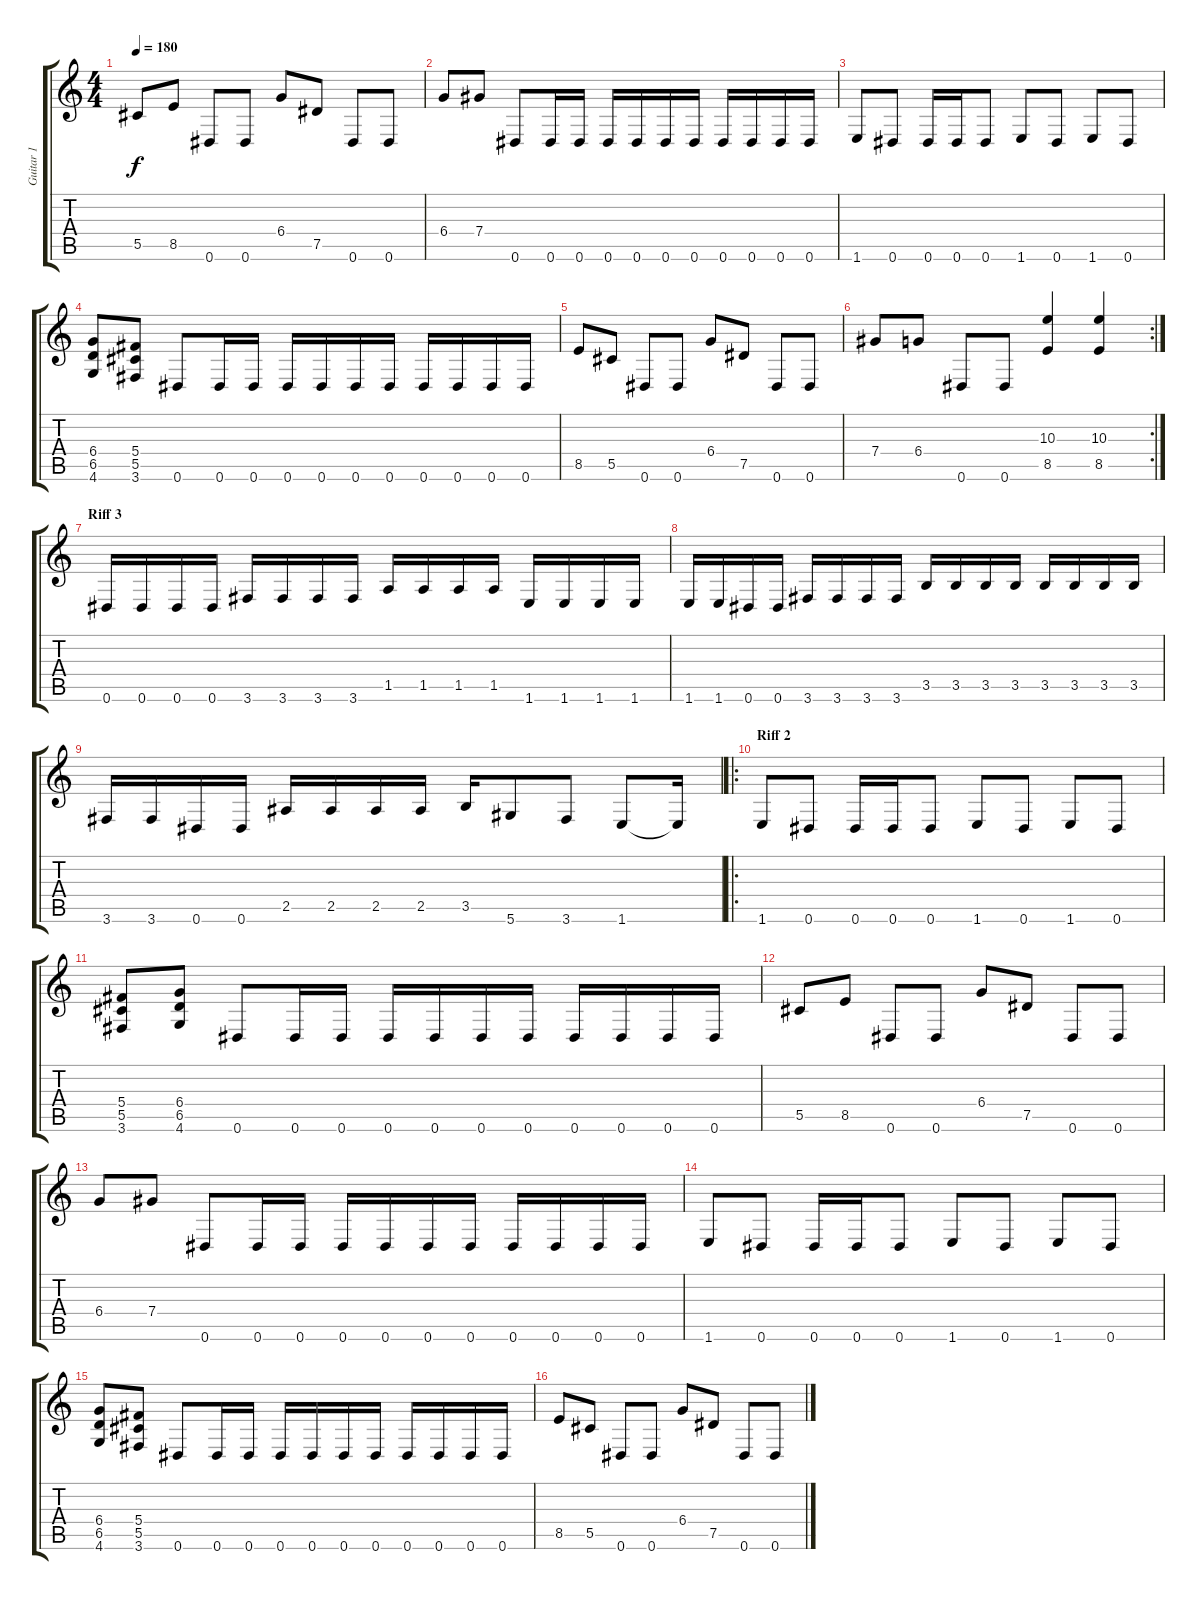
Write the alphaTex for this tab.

\track ("Guitar 1" "Guitar 1") {instrument overdrivenguitar}
\staff {score tabs}
\tuning (Eb4 Bb3 Gb3 Db3 Ab2 Eb2) {hide}
\ts (4 4)
\tempo 180
\clef g2
\ks c
5.5.8{dy f} 8.5.8 0.6.8 0.6.8 6.4.8 7.5.8 0.6.8 0.6.8 |
6.4.8 7.4.8 0.6.8 0.6.16 0.6.16 0.6.16 0.6.16 0.6.16 0.6.16 0.6.16 0.6.16 0.6.16 0.6.16 |
1.6.8 0.6.8 0.6.16 0.6.16 0.6.8 1.6.8 0.6.8 1.6.8 0.6.8 |
(6.4 6.5 4.6).8 (5.4 5.5 3.6).8 0.6.8 0.6.16 0.6.16 0.6.16 0.6.16 0.6.16 0.6.16 0.6.16 0.6.16 0.6.16 0.6.16 |
8.5.8 5.5.8 0.6.8 0.6.8 6.4.8 7.5.8 0.6.8 0.6.8 |
\rc 2
7.4.8 6.4.8 0.6.8 0.6.8 (10.3 8.5).4 (10.3 8.5).4 |
\section ("" "Riff 3")
0.6.16 0.6.16 0.6.16 0.6.16 3.6.16 3.6.16 3.6.16 3.6.16 1.5.16 1.5.16 1.5.16 1.5.16 1.6.16 1.6.16 1.6.16 1.6.16 |
1.6.16 1.6.16 0.6.16 0.6.16 3.6.16 3.6.16 3.6.16 3.6.16 3.5.16 3.5.16 3.5.16 3.5.16 3.5.16 3.5.16 3.5.16 3.5.16 |
3.6.16 3.6.16 0.6.16 0.6.16 2.5.16 2.5.16 2.5.16 2.5.16 3.5.16 5.6.8 3.6.8 1.6.8 1.6{t}.16 |
\ro
\section ("" "Riff 2")
1.6.8 0.6.8 0.6.16 0.6.16 0.6.8 1.6.8 0.6.8 1.6.8 0.6.8 |
(5.4 5.5 3.6).8 (6.4 6.5 4.6).8 0.6.8 0.6.16 0.6.16 0.6.16 0.6.16 0.6.16 0.6.16 0.6.16 0.6.16 0.6.16 0.6.16 |
5.5.8 8.5.8 0.6.8 0.6.8 6.4.8 7.5.8 0.6.8 0.6.8 |
6.4.8 7.4.8 0.6.8 0.6.16 0.6.16 0.6.16 0.6.16 0.6.16 0.6.16 0.6.16 0.6.16 0.6.16 0.6.16 |
1.6.8 0.6.8 0.6.16 0.6.16 0.6.8 1.6.8 0.6.8 1.6.8 0.6.8 |
(6.4 6.5 4.6).8 (5.4 5.5 3.6).8 0.6.8 0.6.16 0.6.16 0.6.16 0.6.16 0.6.16 0.6.16 0.6.16 0.6.16 0.6.16 0.6.16 |
8.5.8 5.5.8 0.6.8 0.6.8 6.4.8 7.5.8 0.6.8 0.6.8
